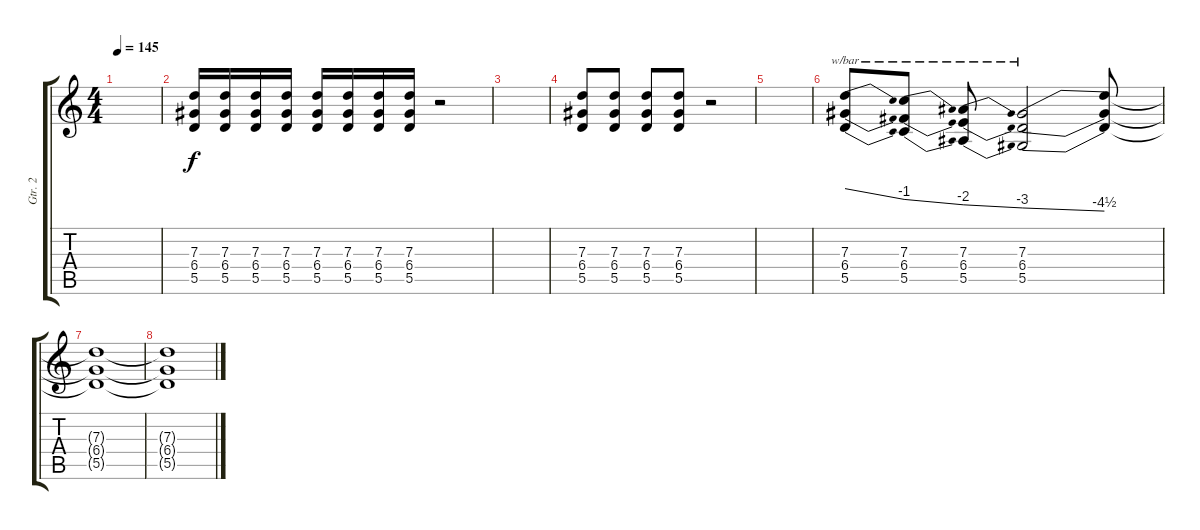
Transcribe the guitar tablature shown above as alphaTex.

\track ("Gtr. 2" "Gtr. 2") {instrument distortionguitar}
\staff {score tabs}
\tuning (E4 B3 G3 D3 A2 D2) {hide}
\ts (4 4)
\tempo 145
\clef g2
\ks c
|
(7.3 6.4 5.5).16 (7.3 6.4 5.5).16 (7.3 6.4 5.5).16 (7.3 6.4 5.5).16 (7.3 6.4 5.5).16 (7.3 6.4 5.5).16 (7.3 6.4 5.5).16 (7.3 6.4 5.5).16 r.2 |
|
(7.3 6.4 5.5).8 (7.3 6.4 5.5).8 (7.3 6.4 5.5).8 (7.3 6.4 5.5).8 r.2 |
|
(7.3 6.4 5.5).8{tbe (dive default 0 0 60 -4)} (7.3 6.4 5.5).8{tbe (dive default 0 -4 60 -8)} (7.3 6.4 5.5).8{tbe (dive default 0 -8 60 -12)} (7.3 6.4 5.5).2{tbe (dive default 0 -12 60 -18)} (7.3{t} 6.4{t} 5.5{t}).8 |
(7.3{t} 6.4{t} 5.5{t}).1 |
(7.3{t} 6.4{t} 5.5{t}).1
